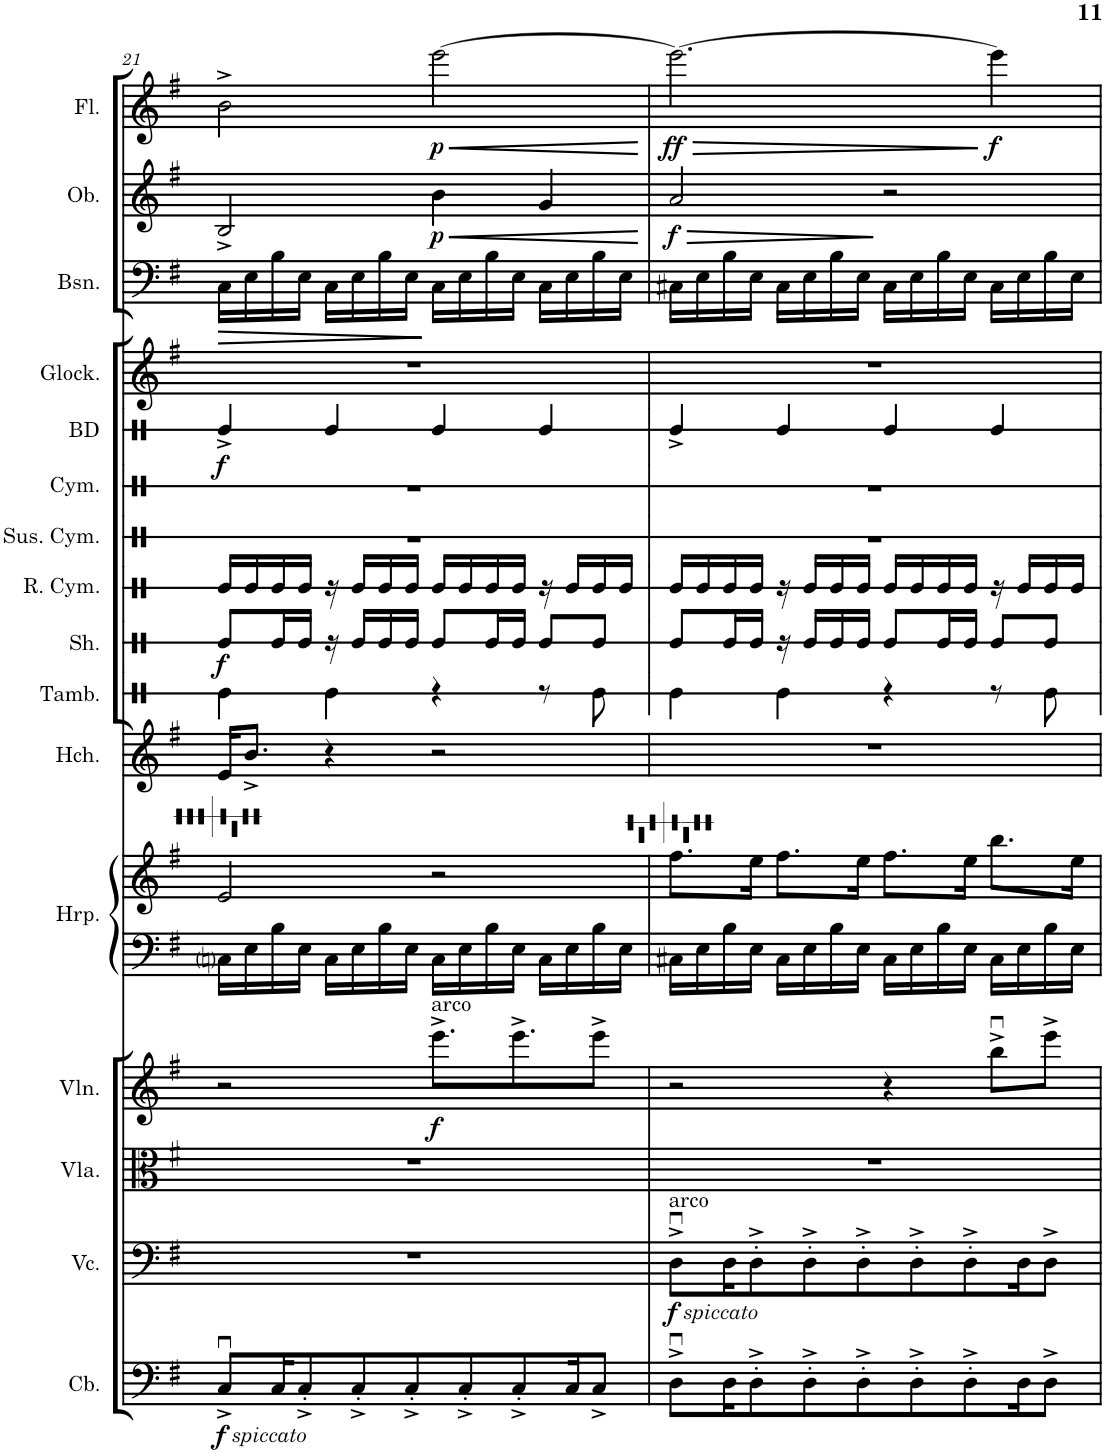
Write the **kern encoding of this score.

**kern	**dynam	**kern	**dynam	**kern	**kern	**dynam	**kern	**kern	**kern	**kern	**kern	**dynam	**kern	**kern	**kern	**kern	**dynam	**kern	**kern	**dynam	**kern	**dynam	**kern	**dynam
*part16	*part16	*part15	*part15	*part14	*part13	*part13	*part12	*part12	*part11	*part10	*part9	*part9	*part8	*part7	*part6	*part5	*part5	*part4	*part3	*part3	*part2	*part2	*part1	*part1
*staff17	*staff17	*staff16	*staff16	*staff15	*staff14	*staff14	*staff13	*staff12	*staff11	*staff10	*staff9	*staff9	*staff8	*staff7	*staff6	*staff5	*staff5	*staff4	*staff3	*staff3	*staff2	*staff2	*staff1	*staff1
*I"Contrabass	*	*I"Violoncello	*	*I"Viola	*I"Violin	*	*I"Harp	*	*I"Harpsichord	*I"Tambourine	*I"Shaker	*	*I"Ride Cymbal	*I"Suspended Cymbal	*I"Cymbals	*I"Bass Drum	*	*I"Glockenspiel	*I"Bassoon	*	*I"Oboe	*	*I"Flute	*
*I'Cb.	*	*I'Vc.	*	*I'Vla.	*I'Vln.	*	*I'Hrp.	*	*I'Hch.	*I'Tamb.	*I'Sh.	*	*I'R. Cym.	*I'Sus. Cym.	*I'Cym.	*I'BD	*	*I'Glock.	*I'Bsn.	*	*I'Ob.	*	*I'Fl.	*
!!LO:PB:g=z
*clefF4	*	*clefF4	*	*clefC3	*clefG2	*	*clefF4	*clefG2	*clefG2	*clefX	*clefX	*	*clefX	*clefX	*clefX	*clefX	*	*clefG2	*clefF4	*	*clefG2	*	*clefG2	*
*Trd7c12	*	*	*	*	*	*	*	*	*	*	*	*	*	*	*	*	*	*Trd-14c-24	*	*	*	*	*	*
*k[f#]	*	*k[f#]	*	*k[f#]	*k[f#]	*	*k[f#]	*k[f#]	*k[f#]	*k[]	*k[]	*	*k[]	*k[]	*k[]	*k[]	*	*k[f#]	*k[f#]	*	*k[f#]	*	*k[f#]	*
*M4/4	*	*M4/4	*	*M4/4	*M4/4	*	*M4/4	*M4/4	*M4/4	*M4/4	*M4/4	*	*M4/4	*M4/4	*M4/4	*M4/4	*	*M4/4	*M4/4	*	*M4/4	*	*M4/4	*
=21	=21	=21	=21	=21	=21	=21	=21	=21	=21	=21	=21	=21	=21	=21	=21	=21	=21	=21	=21	=21	=21	=21	=21	=21
!LO:TX:b:i:t=spiccato	!	!	!	!	!	!	!	!	!	!	!	!	!	!	!	!	!	!	!	!	!	!	!	!
!	!LO:DY:b	!	!	!	!	!	!	!	!	!	!	!LO:DY:b	!	!	!	!	!LO:DY:b	!	!	!LO:HP:b	!	!	!	!
8Cu^/L	f	1r	.	1r	2r	.	16Cni\LL	2e/	16e/KL	4Re\	8Re/L	f	16Re/LL	1r	1r	4Re^/	f	1r	16C\LL	>	2B^/	.	2b^\	.
.	.	.	.	.	.	.	16E\	.	8.b^/J	.	.	.	16Re/	.	.	.	.	.	16E\	.	.	.	.	.
16C/K	.	.	.	.	.	.	16B\	.	.	.	16Re/L	.	16Re/	.	.	.	.	.	16B\	.	.	.	.	.
8C'^/	.	.	.	.	.	.	16E\JJ	.	.	.	16Re/JJ	.	16Re/JJ	.	.	.	.	.	16E\JJ	.	.	.	.	.
.	.	.	.	.	.	.	16C\LL	.	4r	4Re\	16r	.	16r	.	.	4Re/	.	.	16C\LL	.	.	.	.	.
8C'^/	.	.	.	.	.	.	16E\	.	.	.	16Re/LL	.	16Re/LL	.	.	.	.	.	16E\	.	.	.	.	.
.	.	.	.	.	.	.	16B\	.	.	.	16Re/	.	16Re/	.	.	.	.	.	16B\	.	.	.	.	.
8C'^/	.	.	.	.	.	.	16E\JJ	.	.	.	16Re/JJ	.	16Re/JJ	.	.	.	.	.	16E\JJ	.	.	.	.	.
!	!	!	!	!	!LO:TX:a:t=arco	!	!	!	!	!	!	!	!	!	!	!	!	!	!	!	!	!	!	!
!	!	!	!	!	!	!LO:DY:b	!	!	!	!	!	!	!	!	!	!	!	!	!	!	!	!LO:HP:b	!	!LO:HP:b
!	!	!	!	!	!	!	!	!	!	!	!	!	!	!	!	!	!	!	!	!	!	!LO:DY:n=1:b	!	!LO:DY:n=1:b
.	.	.	.	.	8.eee^\L	f	16C\LL	2r	2r	4r	8Re/L	.	16Re/LL	.	.	4Re/	.	.	16C\LL	]	4b\	< p	[2eee\	< p
8C'^/	.	.	.	.	.	.	16E\	.	.	.	.	.	16Re/	.	.	.	.	.	16E\	.	.	.	.	.
.	.	.	.	.	.	.	16B\	.	.	.	16Re/L	.	16Re/	.	.	.	.	.	16B\	.	.	.	.	.
8C'^/	.	.	.	.	8.eee^\	.	16E\JJ	.	.	.	16Re/JJ	.	16Re/JJ	.	.	.	.	.	16E\JJ	.	.	.	.	.
.	.	.	.	.	.	.	16C\LL	.	.	8r	8Re/L	.	16r	.	.	4Re/	.	.	16C\LL	.	4g/	.	.	.
16C/K	.	.	.	.	.	.	16E\	.	.	.	.	.	16Re/LL	.	.	.	.	.	16E\	.	.	.	.	.
8C^/J	.	.	.	.	8eee^\J	.	16B\	.	.	8Re\	8Re/J	.	16Re/	.	.	.	.	.	16B\	.	.	.	.	.
.	.	.	.	.	.	.	16E\JJ	.	.	.	.	.	16Re/JJ	.	.	.	.	.	16E\JJ	.	.	.	.	.
.	.	.	.	.	.	.	.	.	.	.	.	.	.	.	.	.	.	.	.	.	.	[	.	[
=22	=22	=22	=22	=22	=22	=22	=22	=22	=22	=22	=22	=22	=22	=22	=22	=22	=22	=22	=22	=22	=22	=22	=22	=22
!	!	!LO:TX:a:t=arco	!	!	!	!	!	!	!	!	!	!	!	!	!	!	!	!	!	!	!	!	!	!
!	!	!LO:TX:b:i:t=spiccato	!	!	!	!	!	!	!	!	!	!	!	!	!	!	!	!	!	!	!	!	!	!
!	!	!	!LO:DY:b	!	!	!	!	!	!	!	!	!	!	!	!	!	!	!	!	!	!	!LO:HP:b	!	!LO:HP:b
!	!	!	!	!	!	!	!	!	!	!	!	!	!	!	!	!	!	!	!	!	!	!LO:DY:n=1:b	!	!LO:DY:n=1:b
8Du^\L	.	8Du^\L	f	1r	2r	.	16C#X\LL	8.ff#\L	1r	4Re\	8Re/L	.	16Re/LL	1r	1r	4Re^/	.	1r	16C#X\LL	.	2a/	> f	2.eee\_	> ff
.	.	.	.	.	.	.	16E\	.	.	.	.	.	16Re/	.	.	.	.	.	16E\	.	.	.	.	.
16D\K	.	16D\K	.	.	.	.	16B\	.	.	.	16Re/L	.	16Re/	.	.	.	.	.	16B\	.	.	.	.	.
8D'^\	.	8D'^\	.	.	.	.	16E\JJ	16ee\Jk	.	.	16Re/JJ	.	16Re/JJ	.	.	.	.	.	16E\JJ	.	.	.	.	.
.	.	.	.	.	.	.	16C#\LL	8.ff#\L	.	4Re\	16r	.	16r	.	.	4Re/	.	.	16C#\LL	.	.	.	.	.
8D'^\	.	8D'^\	.	.	.	.	16E\	.	.	.	16Re/LL	.	16Re/LL	.	.	.	.	.	16E\	.	.	.	.	.
.	.	.	.	.	.	.	16B\	.	.	.	16Re/	.	16Re/	.	.	.	.	.	16B\	.	.	.	.	.
8D'^\	.	8D'^\	.	.	.	.	16E\JJ	16ee\Jk	.	.	16Re/JJ	.	16Re/JJ	.	.	.	.	.	16E\JJ	.	.	.	.	.
.	.	.	.	.	4r	.	16C#\LL	8.ff#\L	.	4r	8Re/L	.	16Re/LL	.	.	4Re/	.	.	16C#\LL	.	2r	]	.	.
8D'^\	.	8D'^\	.	.	.	.	16E\	.	.	.	.	.	16Re/	.	.	.	.	.	16E\	.	.	.	.	.
.	.	.	.	.	.	.	16B\	.	.	.	16Re/L	.	16Re/	.	.	.	.	.	16B\	.	.	.	.	.
8D'^\	.	8D'^\	.	.	.	.	16E\JJ	16ee\Jk	.	.	16Re/JJ	.	16Re/JJ	.	.	.	.	.	16E\JJ	.	.	.	.	.
!	!	!	!	!	!	!	!	!	!	!	!	!	!	!	!	!	!	!	!	!	!	!	!	!LO:DY:n=2:b
.	.	.	.	.	8bbu^\L	.	16C#\LL	8.bb\L	.	8r	8Re/L	.	16r	.	.	4Re/	.	.	16C#\LL	.	.	.	4eee\]	] f
16D\K	.	16D\K	.	.	.	.	16E\	.	.	.	.	.	16Re/LL	.	.	.	.	.	16E\	.	.	.	.	.
8D^\J	.	8D^\J	.	.	8eee^\J	.	16B\	.	.	8Re\	8Re/J	.	16Re/	.	.	.	.	.	16B\	.	.	.	.	.
.	.	.	.	.	.	.	16E\JJ	16ee\Jk	.	.	.	.	16Re/JJ	.	.	.	.	.	16E\JJ	.	.	.	.	.
=	=	=	=	=	=	=	=	=	=	=	=	=	=	=	=	=	=	=	=	=	=	=	=	=
*-	*-	*-	*-	*-	*-	*-	*-	*-	*-	*-	*-	*-	*-	*-	*-	*-	*-	*-	*-	*-	*-	*-	*-	*-
